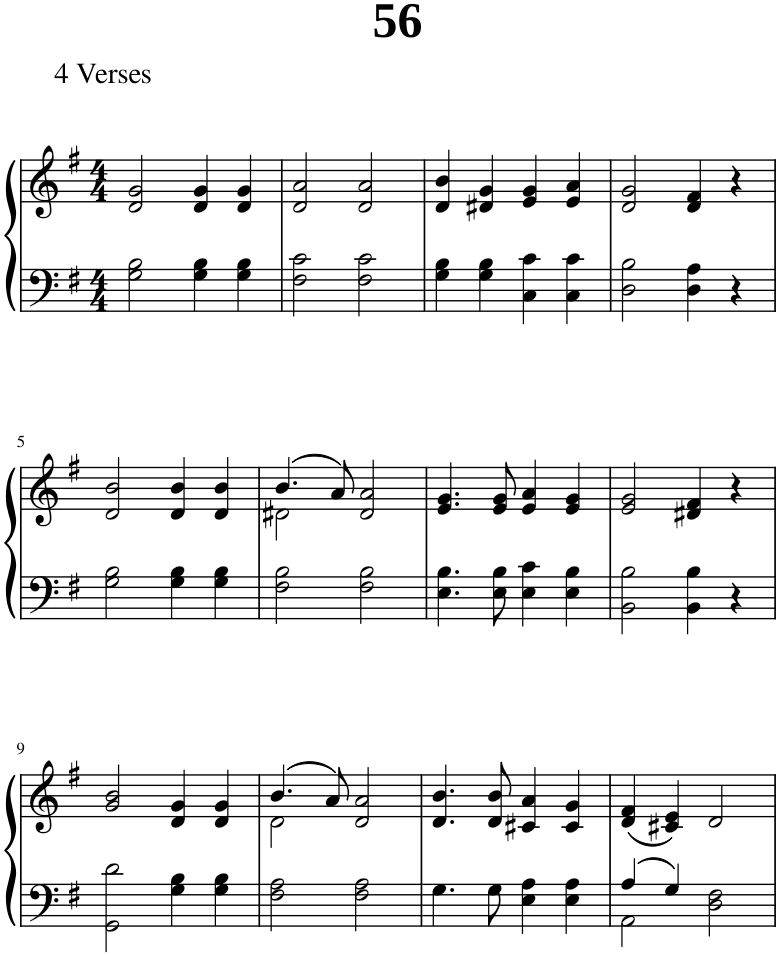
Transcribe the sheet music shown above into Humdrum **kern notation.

**kern	**kern
*part1	*part1
*staff2	*staff1
*I"Piano	*
*I'Pno.	*
*clefF4	*clefG2
*k[f#]	*k[f#]
*M4/4	*M4/4
=1	=1
2G\ 2B\	2d/ 2g/
4G\ 4B\	4d/ 4g/
4G\ 4B\	4d/ 4g/
=2	=2
2F#\ 2c\	2d/ 2a/
2F#\ 2c\	2d/ 2a/
=3	=3
4G\ 4B\	4d/ 4b/
4G\ 4B\	4d#X/ 4g/
4C\ 4c\	4e/ 4g/
4C\ 4c\	4e/ 4a/
=4	=4
2D\ 2B\	2d/ 2g/
4D\ 4A\	4d/ 4f#/
4r	4r
!!LO:LB:g=z
=5	=5
2G\ 2B\	2d/ 2b/
4G\ 4B\	4d/ 4b/
4G\ 4B\	4d/ 4b/
=6	=6
*	*^
2F#\ 2B\	(4.b/	2d#X\
.	8a/)	.
2F#\ 2B\	2d#/ 2a/	2ryy
*	*v	*v
=7	=7
4.E\ 4.B\	4.e/ 4.g/
8E\ 8B\	8e/ 8g/
4E\ 4c\	4e/ 4a/
4E\ 4B\	4e/ 4g/
=8	=8
2BB\ 2B\	2e/ 2g/
4BB\ 4B\	4d#X/ 4f#/
4r	4r
!!LO:LB:g=z
=9	=9
2GG\ 2d\	2g/ 2b/
4G\ 4B\	4d/ 4g/
4G\ 4B\	4d/ 4g/
=10	=10
*	*^
2F#\ 2A\	(4.b/	2d\
.	8a/)	.
2F#\ 2A\	2d/ 2a/	2ryy
*	*v	*v
=11	=11
4.G\	4.d/ 4.b/
8G\	8d/ 8b/
4E\ 4A\	4c#X/ 4a/
4E\ 4A\	4c#/ 4g/
=12	=12
*^	*
4A/	2AA\	(4d/ 4f#/
4G/	.	4c#X/ 4e/)
2ryy	2D\ 2F#\	2d/
*v	*v	*
=	=
*-	*-
